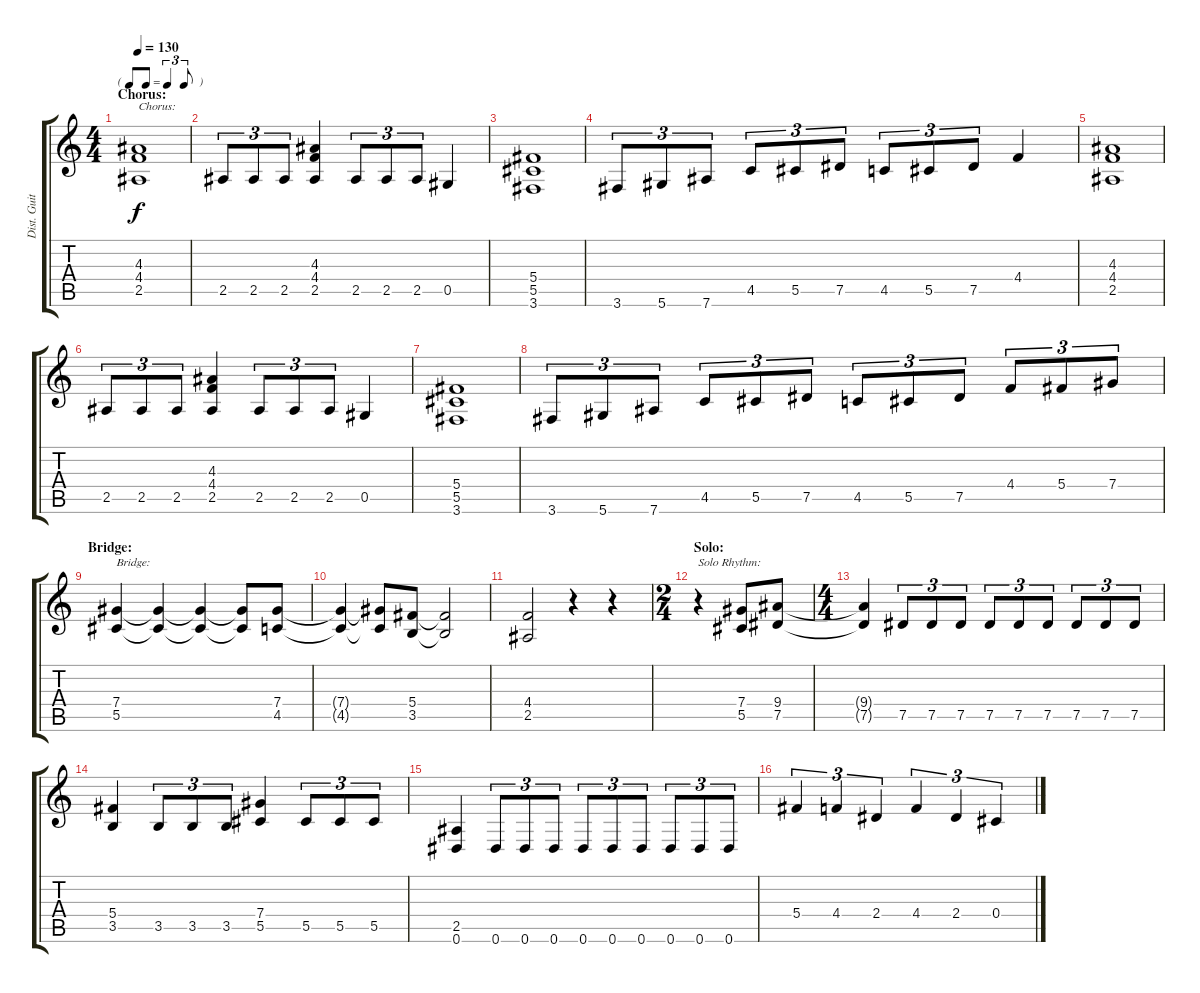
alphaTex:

\track ("Dist. Guitar 2" "Dist. Guit") {instrument distortionguitar}
\staff {score tabs}
\tuning (Eb4 Bb3 Gb3 Db3 Ab2 Eb2) {hide}
\ts (4 4)
\tf triplet8th
\section ("" "Chorus:")
\tempo 130
\clef g2
\ks c
(4.3 4.4 2.5).1{txt "Chorus:" dy f} |
2.5.8{tu (3 2)} 2.5.8{tu (3 2)} 2.5.8{tu (3 2)} (4.3 4.4 2.5).4 2.5.8{tu (3 2)} 2.5.8{tu (3 2)} 2.5.8{tu (3 2)} 0.5.4 |
(5.4 5.5 3.6).1 |
3.6.8{tu (3 2)} 5.6.8{tu (3 2)} 7.6.8{tu (3 2)} 4.5.8{tu (3 2)} 5.5.8{tu (3 2)} 7.5.8{tu (3 2)} 4.5.8{tu (3 2)} 5.5.8{tu (3 2)} 7.5.8{tu (3 2)} 4.4.4 |
(4.3 4.4 2.5).1 |
2.5.8{tu (3 2)} 2.5.8{tu (3 2)} 2.5.8{tu (3 2)} (4.3 4.4 2.5).4 2.5.8{tu (3 2)} 2.5.8{tu (3 2)} 2.5.8{tu (3 2)} 0.5.4 |
(5.4 5.5 3.6).1 |
3.6.8{tu (3 2)} 5.6.8{tu (3 2)} 7.6.8{tu (3 2)} 4.5.8{tu (3 2)} 5.5.8{tu (3 2)} 7.5.8{tu (3 2)} 4.5.8{tu (3 2)} 5.5.8{tu (3 2)} 7.5.8{tu (3 2)} 4.4.8{tu (3 2)} 5.4.8{tu (3 2)} 7.4.8{tu (3 2)} |
\section ("" "Bridge:")
(7.4 5.5).4{txt "Bridge:"} (7.4{t} 5.5{t}).4 (7.4{t} 5.5{t}).4 (7.4{t} 5.5{t}).8 (7.4 4.5).8 |
(7.4{t} 4.5{t}).4 (7.4{t} 4.5{t}).8 (5.4 3.5).8 (5.4{t} 3.5{t}).2 |
(4.4 2.5).2 r.4 r.4 |
\ts (2 4)
\section ("" "Solo:")
r.4{txt "Solo Rhythm:"} (7.4 5.5).8 (9.4 7.5).8 |
\ts (4 4)
(9.4{t} 7.5{t}).4 7.5.8{tu (3 2)} 7.5.8{tu (3 2)} 7.5.8{tu (3 2)} 7.5.8{tu (3 2)} 7.5.8{tu (3 2)} 7.5.8{tu (3 2)} 7.5.8{tu (3 2)} 7.5.8{tu (3 2)} 7.5.8{tu (3 2)} |
(5.4 3.5).4 3.5.8{tu (3 2)} 3.5.8{tu (3 2)} 3.5.8{tu (3 2)} (7.4 5.5).4 5.5.8{tu (3 2)} 5.5.8{tu (3 2)} 5.5.8{tu (3 2)} |
(2.5 0.6).4 0.6.8{tu (3 2)} 0.6.8{tu (3 2)} 0.6.8{tu (3 2)} 0.6.8{tu (3 2)} 0.6.8{tu (3 2)} 0.6.8{tu (3 2)} 0.6.8{tu (3 2)} 0.6.8{tu (3 2)} 0.6.8{tu (3 2)} |
5.4.4{tu (3 2)} 4.4.4{tu (3 2)} 2.4.4{tu (3 2)} 4.4.4{tu (3 2)} 2.4.4{tu (3 2)} 0.4.4{tu (3 2)}
